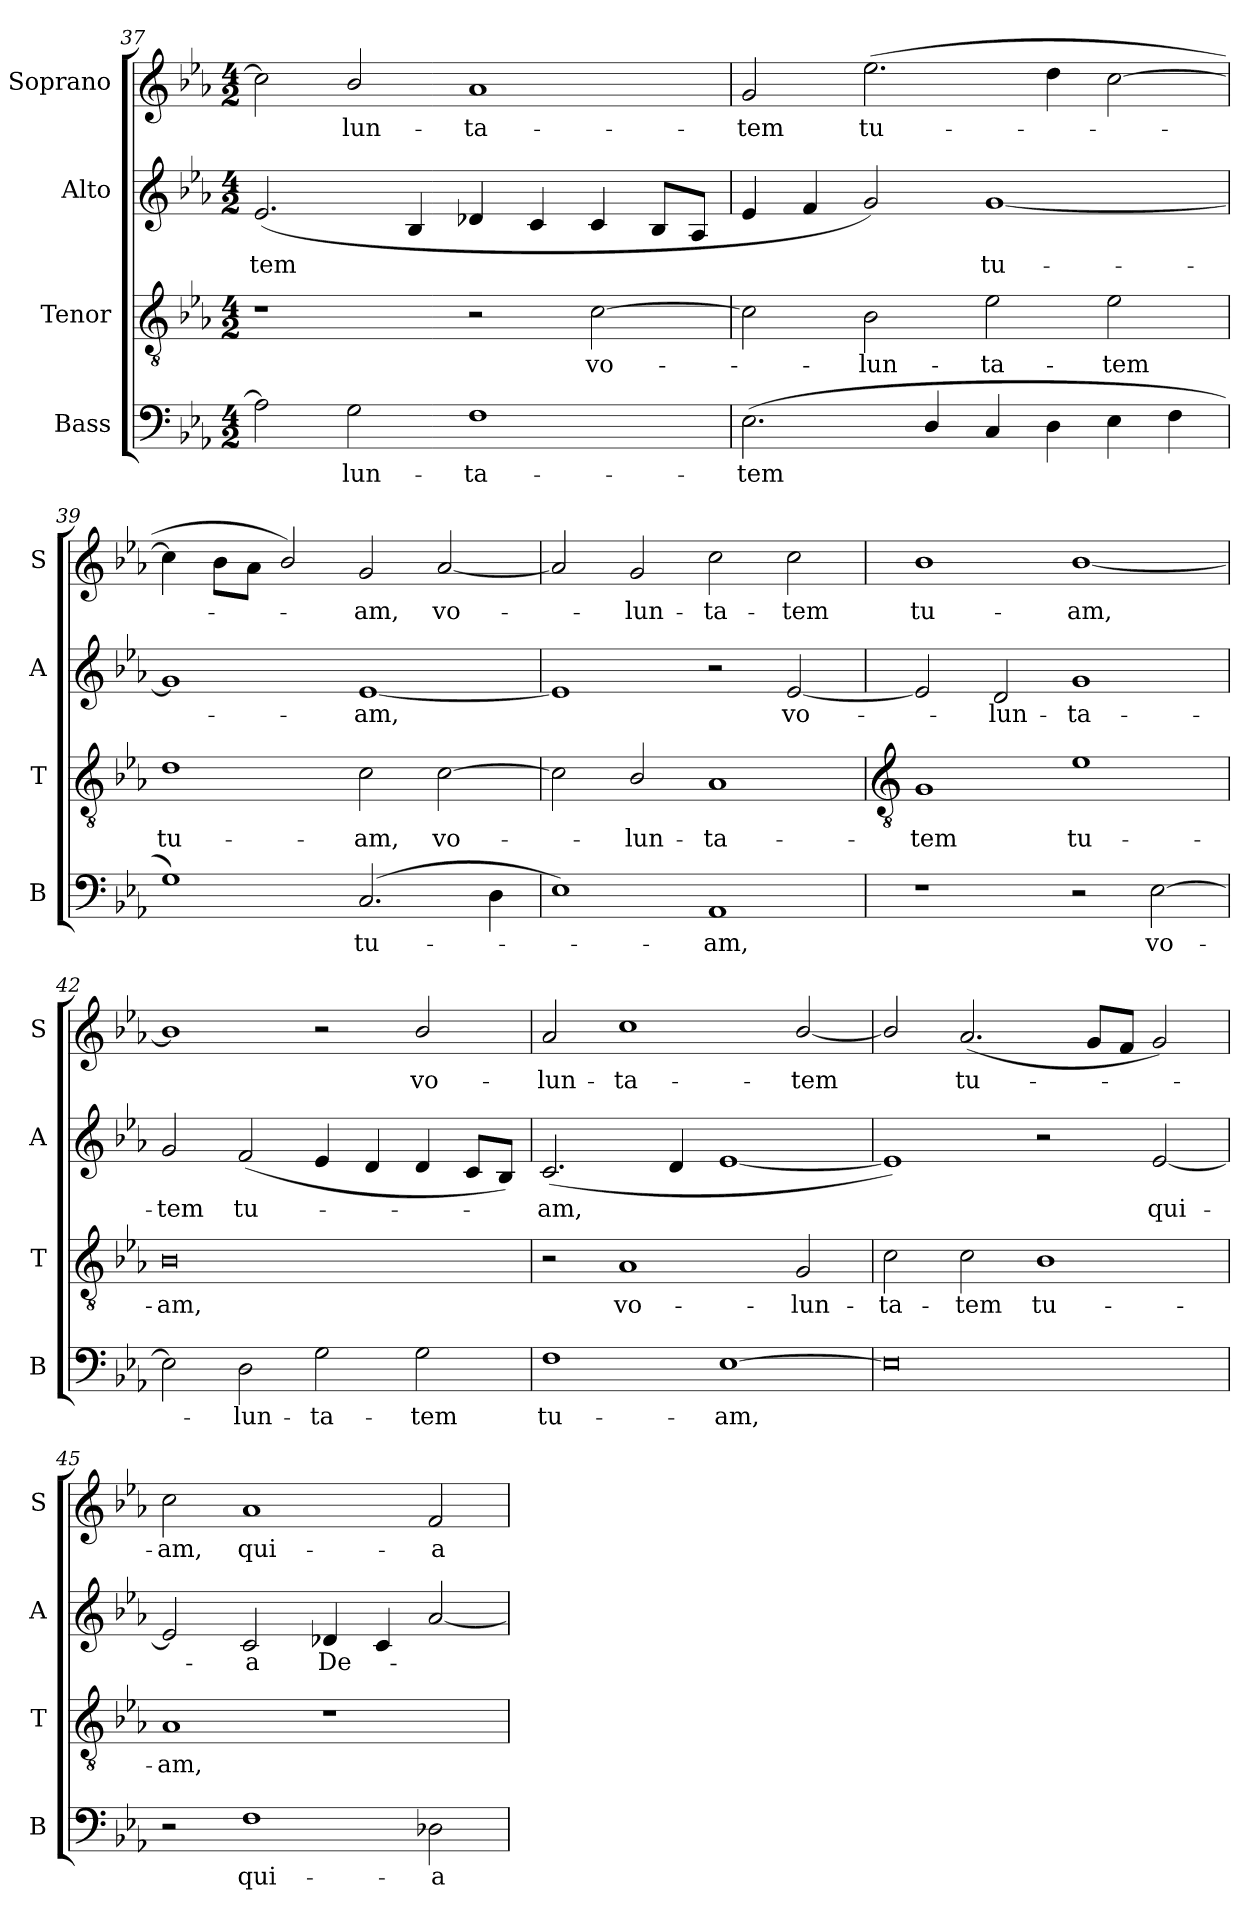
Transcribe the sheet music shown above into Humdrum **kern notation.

**kern	**text	**kern	**text	**kern	**text	**kern	**text
*part4	*part4	*part3	*part3	*part2	*part2	*part1	*part1
*staff4	*staff4	*staff3	*staff3	*staff2	*staff2	*staff1	*staff1
*I"Bass	*	*I"Tenor	*	*I"Alto	*	*I"Soprano	*
*I'B	*	*I'T	*	*I'A	*	*I'S	*
*clefF4	*	*clefGv2	*	*clefG2	*	*clefG2	*
*k[b-e-a-]	*	*k[b-e-a-]	*	*k[b-e-a-]	*	*k[b-e-a-]	*
*E-:	*	*E-:	*	*E-:	*	*E-:	*
*M4/2	*	*M4/2	*	*M4/2	*	*M4/2	*
=37	=37	=37	=37	=37	=37	=37	=37
!	!	!	!	!	!LO:LY:b	!	!
2A-]	.	1r	.	(<2.e-	-tem	2cc]	.
!	!LO:LY:b	!	!	!	!	!	!LO:LY:b
2G	lun-	.	.	.	.	2b-/	lun-
.	.	.	.	4B-	.	.	.
!	!LO:LY:b	!	!	!	!	!	!LO:LY:b
1F	-ta-	2r	.	4d-X	.	1a-	-ta-
.	.	.	.	4c	.	.	.
!	!	!	!LO:LY:b	!	!	!	!
.	.	[2c	vo-	4c	.	.	.
.	.	.	.	8B-L	.	.	.
.	.	.	.	8A-J	.	.	.
=38	=38	=38	=38	=38	=38	=38	=38
!	!LO:LY:b	!	!	!	!	!	!LO:LY:b
(>2.E-	-tem	2c]	.	4e-	.	2g	-tem
.	.	.	.	4f	.	.	.
!	!	!	!LO:LY:b	!	!	!	!LO:LY:b
.	.	2B-	lun-	2g)	.	(>2.ee-	tu-
4D/	.	.	.	.	.	.	.
!	!	!	!LO:LY:b	!	!LO:LY:b	!	!
4C	.	2e-	-ta-	[1g	tu-	.	.
4D	.	.	.	.	.	4dd	.
!	!	!	!LO:LY:b	!	!	!	!
4E-	.	2e-	-tem	.	.	[2cc	.
4F	.	.	.	.	.	.	.
=39	=39	=39	=39	=39	=39	=39	=39
!	!	!	!LO:LY:b	!	!	!	!
1G)	.	1d	tu-	1g]	.	4cc]	.
.	.	.	.	.	.	8b-\L	.
.	.	.	.	.	.	8a-\J	.
.	.	.	.	.	.	2b-/)	.
!	!LO:LY:b	!	!LO:LY:b	!	!LO:LY:b	!	!LO:LY:b
(>2.C	tu-	2c	-am,	[1e-	am,	2g	am,
!	!	!	!LO:LY:b	!	!	!	!LO:LY:b
.	.	[2c	vo-	.	.	[2a-	vo-
4D	.	.	.	.	.	.	.
=40	=40	=40	=40	=40	=40	=40	=40
1E-)	.	2c]	.	1e-]	.	2a-]	.
!	!	!	!LO:LY:b	!	!	!	!LO:LY:b
.	.	2B-/	lun-	.	.	2g	lun-
!	!LO:LY:b	!	!LO:LY:b	!	!	!	!LO:LY:b
1AA-	am,	1A-	-ta-	2r	.	2cc	-ta-
!	!	!	!	!	!LO:LY:b	!	!LO:LY:b
.	.	.	.	[2e-	vo-	2cc	-tem
!!LO:LB:g=z
=41	=41	=41	=41	=41	=41	=41	=41
*	*	*clefGv2	*	*	*	*	*
!	!	!	!LO:LY:b	!	!	!	!LO:LY:b
1r	.	1G	-tem	2e-]	.	1b-	tu-
!	!	!	!	!	!LO:LY:b	!	!
.	.	.	.	2d	lun-	.	.
!	!	!	!LO:LY:b	!	!LO:LY:b	!	!LO:LY:b
2r	.	1e-	tu-	1g	-ta-	[1b-/	-am,
!	!LO:LY:b	!	!	!	!	!	!
[2E-	vo-	.	.	.	.	.	.
=42	=42	=42	=42	=42	=42	=42	=42
!	!	!	!LO:LY:b	!	!LO:LY:b	!	!
2E-]	.	0B-	-am,	2g	-tem	1b-/]	.
!	!LO:LY:b	!	!	!	!LO:LY:b	!	!
2D	lun-	.	.	(<2f	tu-	.	.
!	!LO:LY:b	!	!	!	!	!	!
2G	-ta-	.	.	4e-	.	2r	.
.	.	.	.	4d	.	.	.
!	!LO:LY:b	!	!	!	!	!	!LO:LY:b
2G	-tem	.	.	4d	.	2b-/	vo-
.	.	.	.	8cL	.	.	.
.	.	.	.	8B-J)	.	.	.
=43	=43	=43	=43	=43	=43	=43	=43
!	!LO:LY:b	!	!	!	!LO:LY:b	!	!LO:LY:b
1F	tu-	2r	.	(<2.c	am,	2a-	-lun-
!	!	!	!LO:LY:b	!	!	!	!LO:LY:b
.	.	1A-	vo-	.	.	1cc	-ta-
.	.	.	.	4d	.	.	.
!	!LO:LY:b	!	!	!	!	!	!
[1E-	-am,	.	.	[1e-	.	.	.
!	!	!	!LO:LY:b	!	!	!	!LO:LY:b
.	.	2G	-lun-	.	.	[2b-/	-tem
=44	=44	=44	=44	=44	=44	=44	=44
!	!	!	!LO:LY:b	!	!	!	!
0E-]	.	2c	-ta-	1e-])	.	2b-/]	.
!	!	!	!LO:LY:b	!	!	!	!LO:LY:b
.	.	2c	-tem	.	.	(<2.a-	tu-
!	!	!	!LO:LY:b	!	!	!	!
.	.	1B-	tu-	2r	.	.	.
.	.	.	.	.	.	8gL	.
.	.	.	.	.	.	8fJ	.
!	!	!	!	!	!LO:LY:b	!	!
.	.	.	.	[2e-	qui-	2g)	.
=45	=45	=45	=45	=45	=45	=45	=45
!	!	!	!LO:LY:b	!	!	!	!LO:LY:b
2r	.	1A-	-am,	2e-]	.	2cc	am,
!	!LO:LY:b	!	!	!	!LO:LY:b	!	!LO:LY:b
1F	qui-	.	.	2c	a	1a-	qui-
!	!	!	!	!	!LO:LY:b	!	!
.	.	1r	.	4d-X	De-	.	.
.	.	.	.	4c	.	.	.
!	!LO:LY:b	!	!	!	!	!	!LO:LY:b
2D-X	-a	.	.	[2a-	.	2f	-a
=	=	=	=	=	=	=	=
*-	*-	*-	*-	*-	*-	*-	*-
